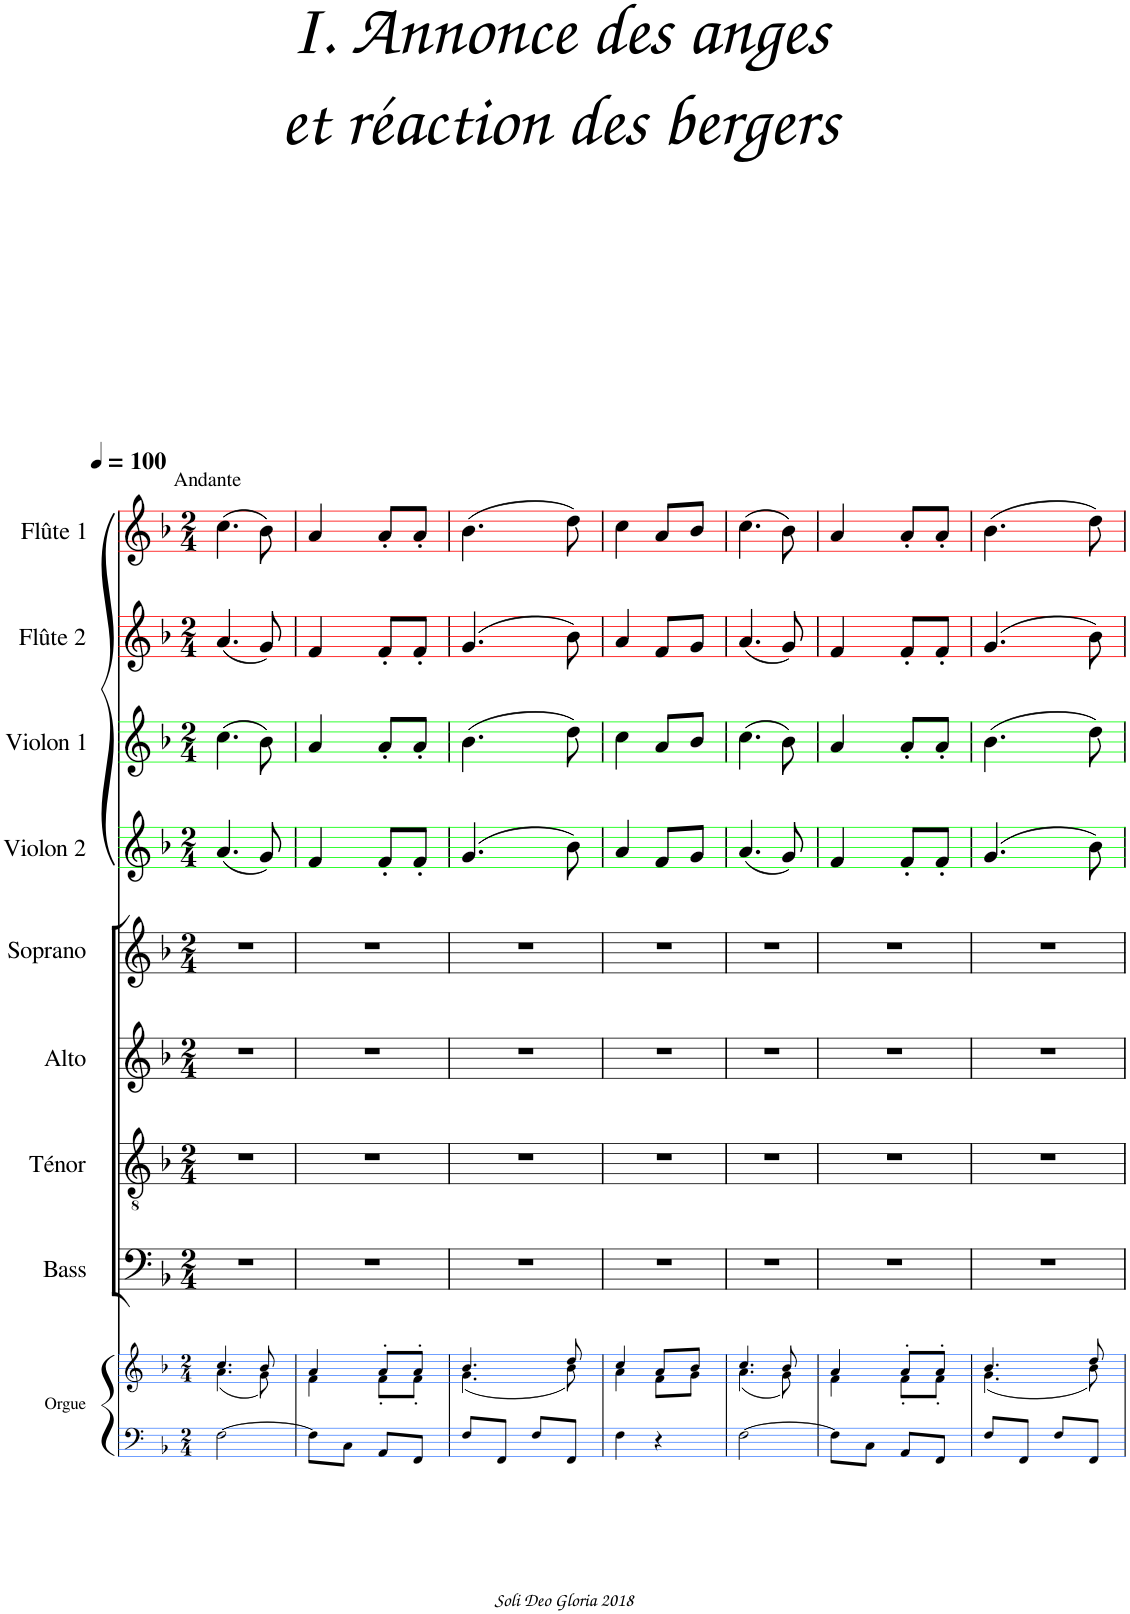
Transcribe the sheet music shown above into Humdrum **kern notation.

**kern	**kern	**kern	**kern	**kern	**kern	**kern	**kern	**kern	**kern
*part9	*part9	*part8	*part7	*part6	*part5	*part4	*part3	*part2	*part1
*staff10	*staff9	*staff8	*staff7	*staff6	*staff5	*staff4	*staff3	*staff2	*staff1
*I"Orgue	*	*I"Bass	*I"Ténor	*I"Alto	*I"Soprano	*I"Violon 2	*I"Violon 1	*I"Flûte 2	*I"Flûte 1
*I'Org.	*	*I'B.	*I'T.	*I'A.	*I'S.	*I'Vln.2	*I'Vln.1	*I'Fl.2	*I'Fl.1
*stria5	*stria5	*	*	*	*	*stria5	*stria5	*stria5	*stria5
*clefF4	*clefG2	*clefF4	*clefGv2	*clefG2	*clefG2	*clefG2	*clefG2	*clefG2	*clefG2
*k[b-]	*k[b-]	*k[b-]	*k[b-]	*k[b-]	*k[b-]	*k[b-]	*k[b-]	*k[b-]	*k[b-]
*M2/4	*M2/4	*M2/4	*M2/4	*M2/4	*M2/4	*M2/4	*M2/4	*M2/4	*M2/4
*MM100	*MM100	*MM100	*MM100	*MM100	*MM100	*MM100	*MM100	*MM100	*MM100
=1	=1	=1	=1	=1	=1	=1	=1	=1	=1
*	*^	*	*	*	*	*	*	*	*
!	!	!	!	!	!	!	!	!	!	!LO:TX:a:t=Andante
[2F\	4.cc/	(4.a\	2r	2r	2r	2r	(4.a/	(4.cc\	(4.a/	(4.cc\
.	8b-/	8g\)	.	.	.	.	8g/)	8b-\)	8g/)	8b-\)
=2	=2	=2	=2	=2	=2	=2	=2	=2	=2	=2
8F\L]	4a/	4f\	2r	2r	2r	2r	4f/	4a/	4f/	4a/
8C\J	.	.	.	.	.	.	.	.	.	.
8AA/L	8a'/L	8f'\L	.	.	.	.	8f'/L	8a'/L	8f'/L	8a'/L
8FF/J	8a'/J	8f'\J	.	.	.	.	8f'/J	8a'/J	8f'/J	8a'/J
=3	=3	=3	=3	=3	=3	=3	=3	=3	=3	=3
8F/L	4.b-/	(4.g\	2r	2r	2r	2r	(4.g/	(4.b-\	(4.g/	(4.b-\
8FF/J	.	.	.	.	.	.	.	.	.	.
8F/L	.	.	.	.	.	.	.	.	.	.
8FF/J	8dd/	8b-\)	.	.	.	.	8b-\)	8dd\)	8b-\)	8dd\)
=4	=4	=4	=4	=4	=4	=4	=4	=4	=4	=4
4F\	4cc/	4a\	2r	2r	2r	2r	4a/	4cc\	4a/	4cc\
4r	8a/L	8f\L	.	.	.	.	8f/L	8a/L	8f/L	8a/L
.	8b-/J	8g\J	.	.	.	.	8g/J	8b-/J	8g/J	8b-/J
=5	=5	=5	=5	=5	=5	=5	=5	=5	=5	=5
[2F\	4.cc/	(4.a\	2r	2r	2r	2r	(4.a/	(4.cc\	(4.a/	(4.cc\
.	8b-/	8g\)	.	.	.	.	8g/)	8b-\)	8g/)	8b-\)
=6	=6	=6	=6	=6	=6	=6	=6	=6	=6	=6
8F\L]	4a/	4f\	2r	2r	2r	2r	4f/	4a/	4f/	4a/
8C\J	.	.	.	.	.	.	.	.	.	.
8AA/L	8a'/L	8f'\L	.	.	.	.	8f'/L	8a'/L	8f'/L	8a'/L
8FF/J	8a'/J	8f'\J	.	.	.	.	8f'/J	8a'/J	8f'/J	8a'/J
=7	=7	=7	=7	=7	=7	=7	=7	=7	=7	=7
8F/L	4.b-/	(4.g\	2r	2r	2r	2r	(4.g/	(4.b-\	(4.g/	(4.b-\
8FF/J	.	.	.	.	.	.	.	.	.	.
8F/L	.	.	.	.	.	.	.	.	.	.
8FF/J	8dd/	8b-\)	.	.	.	.	8b-\)	8dd\)	8b-\)	8dd\)
*	*v	*v	*	*	*	*	*	*	*	*
=	=	=	=	=	=	=	=	=	=
*-	*-	*-	*-	*-	*-	*-	*-	*-	*-
